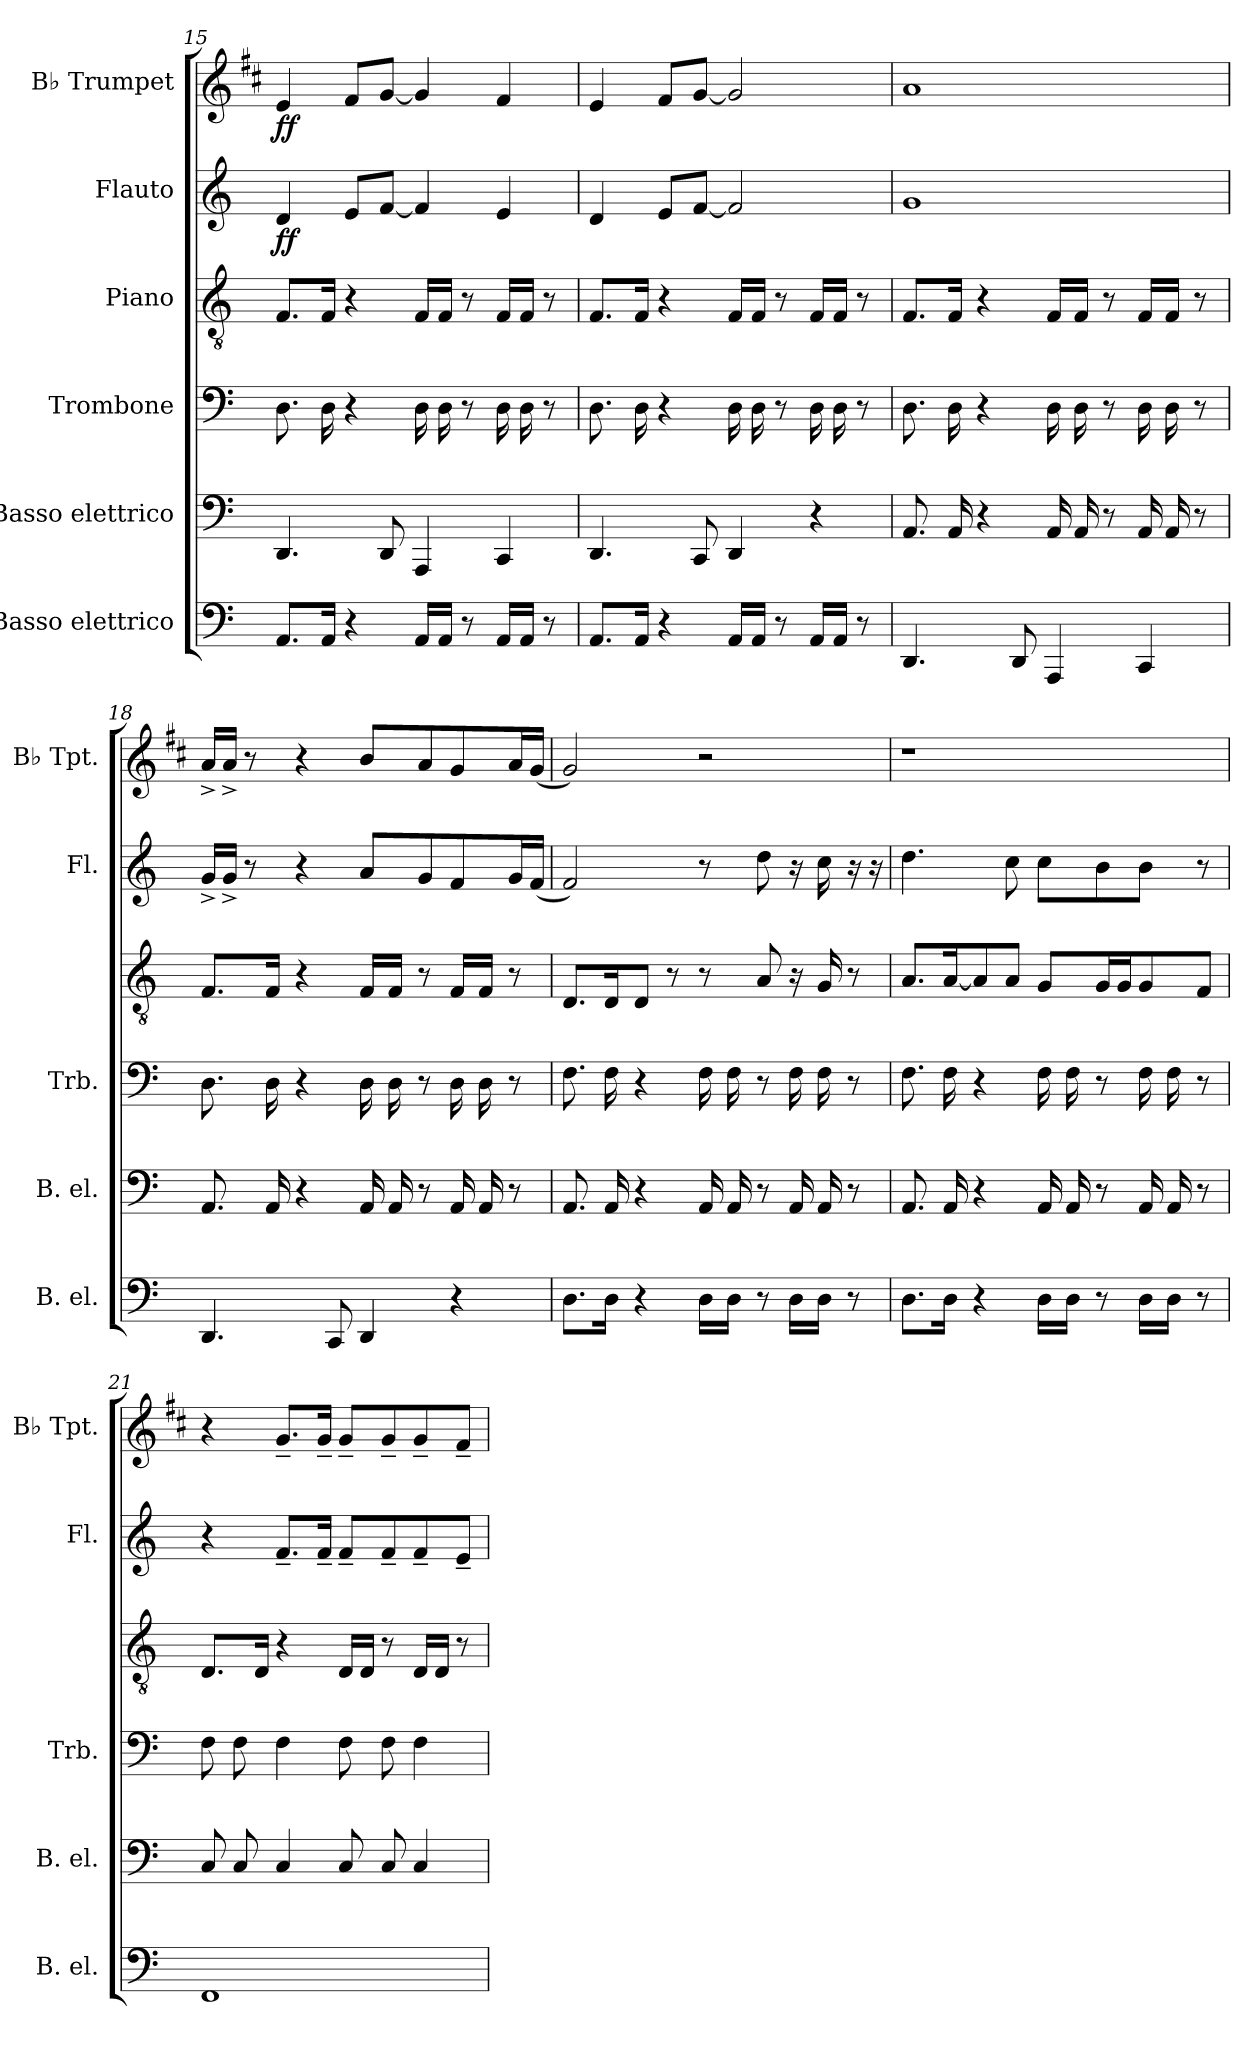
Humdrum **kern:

**kern	**kern	**kern	**kern	**kern	**dynam	**kern	**dynam
*part6	*part5	*part4	*part3	*part2	*part2	*part1	*part1
*staff6	*staff5	*staff4	*staff3	*staff2	*staff2	*staff1	*staff1
*I"Basso elettrico	*I"Basso elettrico	*I"Trombone	*I"Piano	*I"Flauto	*	*I"B♭ Trumpet	*
*I'B. el.	*I'B. el.	*I'Trb.	*	*I'Fl.	*	*I'B♭ Tpt.	*
*clefF4	*clefF4	*clefF4	*clefGv2	*clefG2	*	*clefG2	*
*	*	*	*	*	*	*ITrd1c2	*
*k[]	*k[]	*k[]	*k[]	*k[]	*	*k[]	*
=15	=15	=15	=15	=15	=15	=15	=15
!	!	!	!	!	!LO:DY:b	!	!LO:DY:b
8.AA/L	4.DD/	8.D\	8.F/L	4d/	ff	4d/	ff
16AA/Jk	.	16D\	16F/Jk	.	.	.	.
4r	.	4r	4r	8e/L	.	8e/L	.
.	8DD/	.	.	[8f/J	.	[8f/J	.
16AA/LL	4AAA/	16D\	16F/LL	4f/]	.	4f/]	.
16AA/JJ	.	16D\	16F/JJ	.	.	.	.
8r	.	8r	8r	.	.	.	.
16AA/LL	4CC/	16D\	16F/LL	4e/	.	4e/	.
16AA/JJ	.	16D\	16F/JJ	.	.	.	.
8r	.	8r	8r	.	.	.	.
=16	=16	=16	=16	=16	=16	=16	=16
8.AA/L	4.DD/	8.D\	8.F/L	4d/	.	4d/	.
16AA/Jk	.	16D\	16F/Jk	.	.	.	.
4r	.	4r	4r	8e/L	.	8e/L	.
.	8CC/	.	.	[8f/J	.	[8f/J	.
16AA/LL	4DD/	16D\	16F/LL	2f/]	.	2f/]	.
16AA/JJ	.	16D\	16F/JJ	.	.	.	.
8r	.	8r	8r	.	.	.	.
16AA/LL	4r	16D\	16F/LL	.	.	.	.
16AA/JJ	.	16D\	16F/JJ	.	.	.	.
8r	.	8r	8r	.	.	.	.
!!LO:LB:g=z
=17	=17	=17	=17	=17	=17	=17	=17
4.DD/	8.AA/	8.D\	8.F/L	1g	.	1g	.
.	16AA/	16D\	16F/Jk	.	.	.	.
.	4r	4r	4r	.	.	.	.
8DD/	.	.	.	.	.	.	.
4AAA/	16AA/	16D\	16F/LL	.	.	.	.
.	16AA/	16D\	16F/JJ	.	.	.	.
.	8r	8r	8r	.	.	.	.
4CC/	16AA/	16D\	16F/LL	.	.	.	.
.	16AA/	16D\	16F/JJ	.	.	.	.
.	8r	8r	8r	.	.	.	.
=18	=18	=18	=18	=18	=18	=18	=18
4.DD/	8.AA/	8.D\	8.F/L	16g^/LL	.	16g^/LL	.
.	.	.	.	16g^/JJ	.	16g^/JJ	.
.	.	.	.	8r	.	8r	.
.	16AA/	16D\	16F/Jk	.	.	.	.
.	4r	4r	4r	4r	.	4r	.
8CC/	.	.	.	.	.	.	.
4DD/	16AA/	16D\	16F/LL	8a/L	.	8a/L	.
.	16AA/	16D\	16F/JJ	.	.	.	.
.	8r	8r	8r	8g/	.	8g/	.
4r	16AA/	16D\	16F/LL	8f/	.	8f/	.
.	16AA/	16D\	16F/JJ	.	.	.	.
.	8r	8r	8r	16g/L	.	16g/L	.
.	.	.	.	(16f/JJ	.	(16f/JJ	.
=19	=19	=19	=19	=19	=19	=19	=19
8.D\L	8.AA/	8.F\	8.D/L	2f/)	.	2f/)	.
16D\Jk	16AA/	16F\	16D/K	.	.	.	.
4r	4r	4r	8D/J	.	.	.	.
.	.	.	8r	.	.	.	.
16D\LL	16AA/	16F\	8r	8r	.	2r	.
16D\JJ	16AA/	16F\	.	.	.	.	.
8r	8r	8r	8A/	8dd\	.	.	.
16D\LL	16AA/	16F\	16r	16r	.	.	.
16D\JJ	16AA/	16F\	16G/	16cc\	.	.	.
8r	8r	8r	8r	16r	.	.	.
.	.	.	.	16r	.	.	.
!!LO:LB:g=z
=20	=20	=20	=20	=20	=20	=20	=20
8.D\L	8.AA/	8.F\	8.A/L	4.dd\	.	1r	.
16D\Jk	16AA/	16F\	[16A/K	.	.	.	.
4r	4r	4r	8A/]	.	.	.	.
.	.	.	8A/J	8cc\	.	.	.
16D\LL	16AA/	16F\	8G/L	8cc\L	.	.	.
16D\JJ	16AA/	16F\	.	.	.	.	.
8r	8r	8r	16G/L	8b\	.	.	.
.	.	.	16G/J	.	.	.	.
16D\LL	16AA/	16F\	8G/	8b\J	.	.	.
16D\JJ	16AA/	16F\	.	.	.	.	.
8r	8r	8r	8F/J	8r	.	.	.
!!LO:PB:g=z
=21	=21	=21	=21	=21	=21	=21	=21
1FF	8C/	8F\	8.D/L	4r	.	4r	.
.	8C/	8F\	.	.	.	.	.
.	.	.	16D/Jk	.	.	.	.
.	4C/	4F\	4r	8.f~/L	.	8.f~/L	.
.	.	.	.	16f~/Jk	.	16f~/Jk	.
.	8C/	8F\	16D/LL	8f~/L	.	8f~/L	.
.	.	.	16D/JJ	.	.	.	.
.	8C/	8F\	8r	8f~/	.	8f~/	.
.	4C/	4F\	16D/LL	8f~/	.	8f~/	.
.	.	.	16D/JJ	.	.	.	.
.	.	.	8r	8e~/J	.	8e~/J	.
=	=	=	=	=	=	=	=
*-	*-	*-	*-	*-	*-	*-	*-
